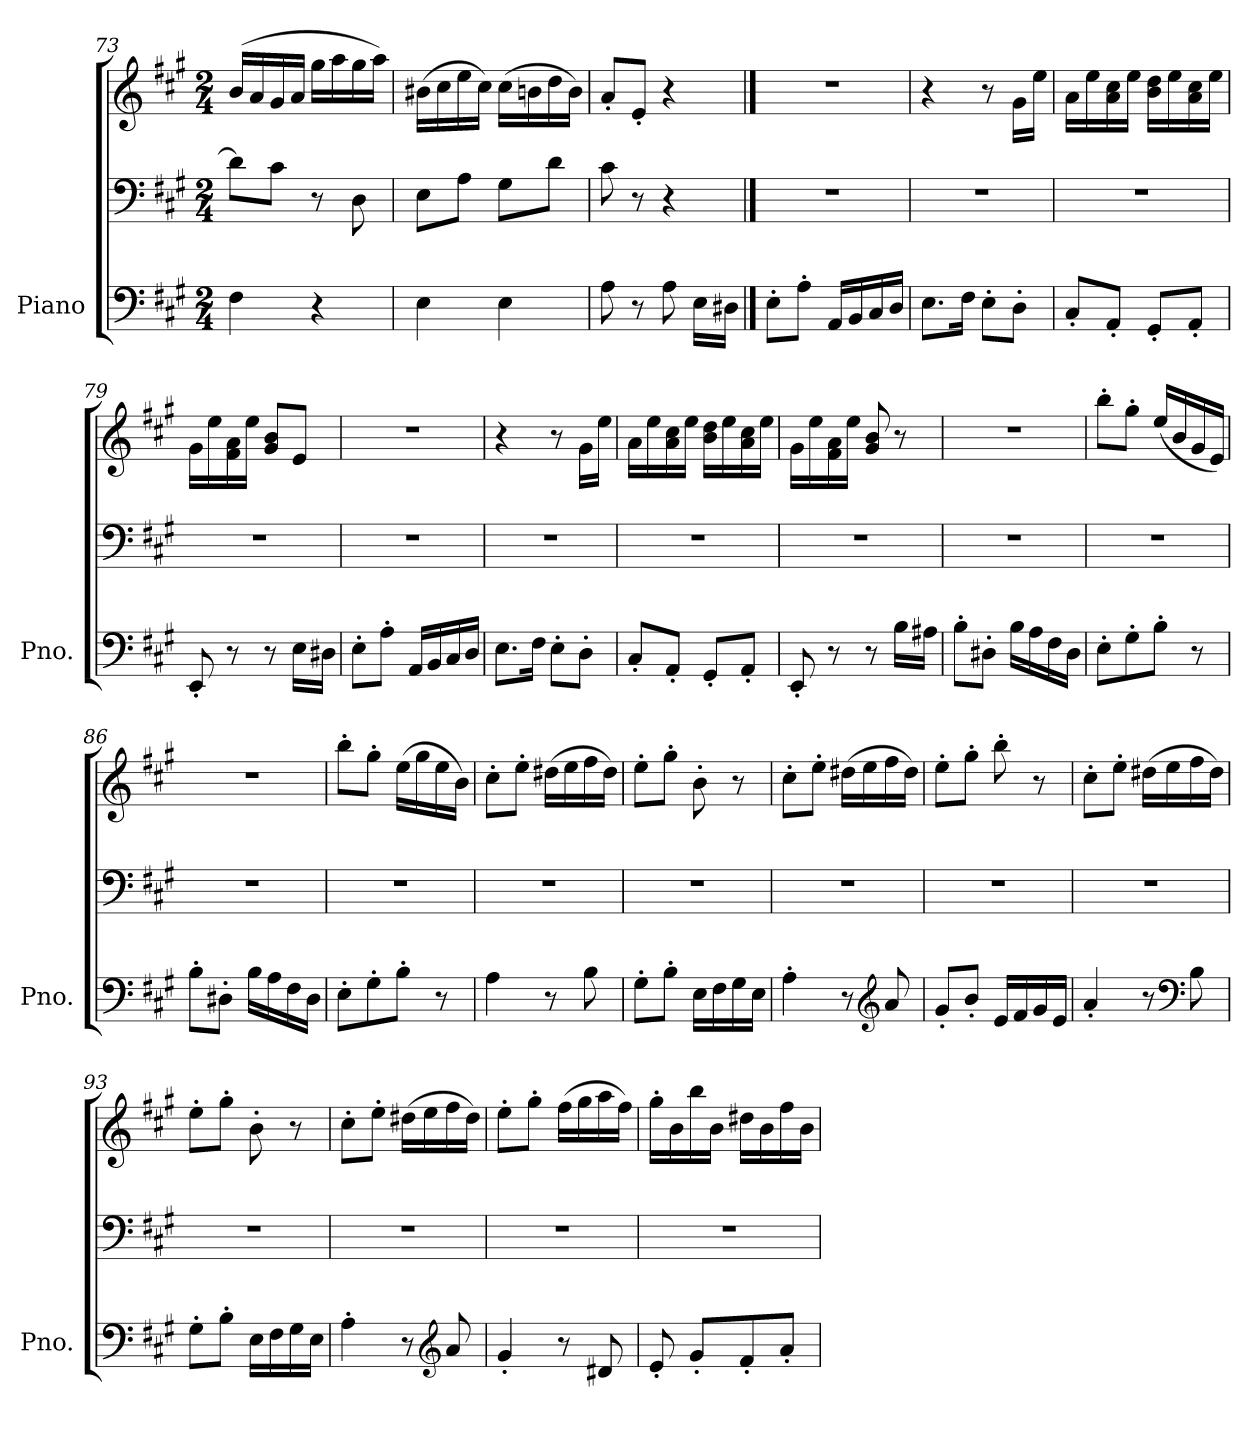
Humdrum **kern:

**kern	**kern	**kern
*part1	*part1	*part1
*staff3	*staff2	*staff1
*I"Piano	*	*
*I'Pno.	*	*
*clefF4	*clefF4	*clefG2
*k[f#c#g#]	*k[f#c#g#]	*k[f#c#g#]
*M2/4	*M2/4	*M2/4
=73	=73	=73
4F#\	8d\L]	(>16b/LL
.	.	16a/
.	8c#\J	16g#/
.	.	16a/JJ
4r	8r	16gg#\LL
.	.	16aa\
.	8D\	16gg#\
.	.	16aa\JJ)
=74	=74	=74
4E\	8E\L	(>16b#X\LL
.	.	16cc#\
.	8A\J	16ee\
.	.	16cc#\JJ)
4E\	8G#\L	(>16cc#\LL
.	.	16bn\
.	8d\J	16dd\
.	.	16b\JJ)
=75	=75	=75
8A\	8c#\	8a'/L
8r	8r	8e'/J
8A\	4r	4r
16E\LL	.	.
16D#X\JJ	.	.
==76	==76	==76
8E'\L	2r	2r
8A'\J	.	.
16AA/LL	.	.
16BB/	.	.
16C#/	.	.
16D/JJ	.	.
=77	=77	=77
8.E\L	2r	4r
16F#\Jk	.	.
8E'\L	.	8r
8D'\J	.	16g#\LL
.	.	16ee\JJ
=78	=78	=78
8C#'/L	2r	16a\LL
.	.	16ee\
8AA'/J	.	16a\ 16cc#\
.	.	16ee\JJ
8GG#'/L	.	16b\ 16dd\LL
.	.	16ee\
8AA'/J	.	16a\ 16cc#\
.	.	16ee\JJ
=79	=79	=79
8EE'/	2r	16g#\LL
.	.	16ee\
8r	.	16f#\ 16a\
.	.	16ee\JJ
8r	.	8g#/ 8b/L
16E\LL	.	8e/J
16D#X\JJ	.	.
=80	=80	=80
8E'\L	2r	2r
8A'\J	.	.
16AA/LL	.	.
16BB/	.	.
16C#/	.	.
16D/JJ	.	.
=81	=81	=81
8.E\L	2r	4r
16F#\Jk	.	.
8E'\L	.	8r
8D'\J	.	16g#\LL
.	.	16ee\JJ
=82	=82	=82
8C#'/L	2r	16a\LL
.	.	16ee\
8AA'/J	.	16a\ 16cc#\
.	.	16ee\JJ
8GG#'/L	.	16b\ 16dd\LL
.	.	16ee\
8AA'/J	.	16a\ 16cc#\
.	.	16ee\JJ
=83	=83	=83
8EE'/	2r	16g#\LL
.	.	16ee\
8r	.	16f#\ 16a\
.	.	16ee\JJ
8r	.	8g#/ 8b/
16B\LL	.	8r
16A#X\JJ	.	.
=84	=84	=84
8B'\L	2r	2r
8D#X'\J	.	.
16B\LL	.	.
16A\	.	.
16F#\	.	.
16D#\JJ	.	.
=85	=85	=85
8E'\L	2r	8bb'\L
8G#'\	.	8gg#'\J
8B'\J	.	(<16ee/LL
.	.	16b/
8r	.	16g#/
.	.	16e/JJ)
=86	=86	=86
8B'\L	2r	2r
8D#X'\J	.	.
16B\LL	.	.
16A\	.	.
16F#\	.	.
16D#\JJ	.	.
=87	=87	=87
8E'\L	2r	8bb'\L
8G#'\	.	8gg#'\J
8B'\J	.	(>16ee\LL
.	.	16gg#\
8r	.	16ee\
.	.	16b\JJ)
=88	=88	=88
4A\	2r	8cc#'\L
.	.	8ee'\J
8r	.	(>16dd#X\LL
.	.	16ee\
8B\	.	16ff#\
.	.	16dd#\JJ)
=89	=89	=89
8G#'\L	2r	8ee'\L
8B'\J	.	8gg#'\J
16E\LL	.	8b'\
16F#\	.	.
16G#\	.	8r
16E\JJ	.	.
=90	=90	=90
4A'\	2r	8cc#'\L
.	.	8ee'\J
8r	.	(>16dd#X\LL
.	.	16ee\
*clefG2	*	*
8a/	.	16ff#\
.	.	16dd#\JJ)
=91	=91	=91
8g#'/L	2r	8ee'\L
8b'/J	.	8gg#'\J
16e/LL	.	8bb'\
16f#/	.	.
16g#/	.	8r
16e/JJ	.	.
=92	=92	=92
4a'/	2r	8cc#'\L
.	.	8ee'\J
8r	.	(>16dd#X\LL
.	.	16ee\
*clefF4	*	*
8B\	.	16ff#\
.	.	16dd#\JJ)
=93	=93	=93
8G#'\L	2r	8ee'\L
8B'\J	.	8gg#'\J
16E\LL	.	8b'\
16F#\	.	.
16G#\	.	8r
16E\JJ	.	.
=94	=94	=94
4A'\	2r	8cc#'\L
.	.	8ee'\J
8r	.	(>16dd#X\LL
.	.	16ee\
*clefG2	*	*
8a/	.	16ff#\
.	.	16dd#\JJ)
=95	=95	=95
4g#'/	2r	8ee'\L
.	.	8gg#'\J
8r	.	(>16ff#\LL
.	.	16gg#\
8d#X/	.	16aa\
.	.	16ff#\JJ)
=96	=96	=96
8e'/	2r	16gg#'\LL
.	.	16b\
8g#'/L	.	16bb\
.	.	16b\JJ
8f#'/	.	16dd#X\LL
.	.	16b\
8a'/J	.	16ff#\
.	.	16b\JJ
=	=	=
*-	*-	*-
